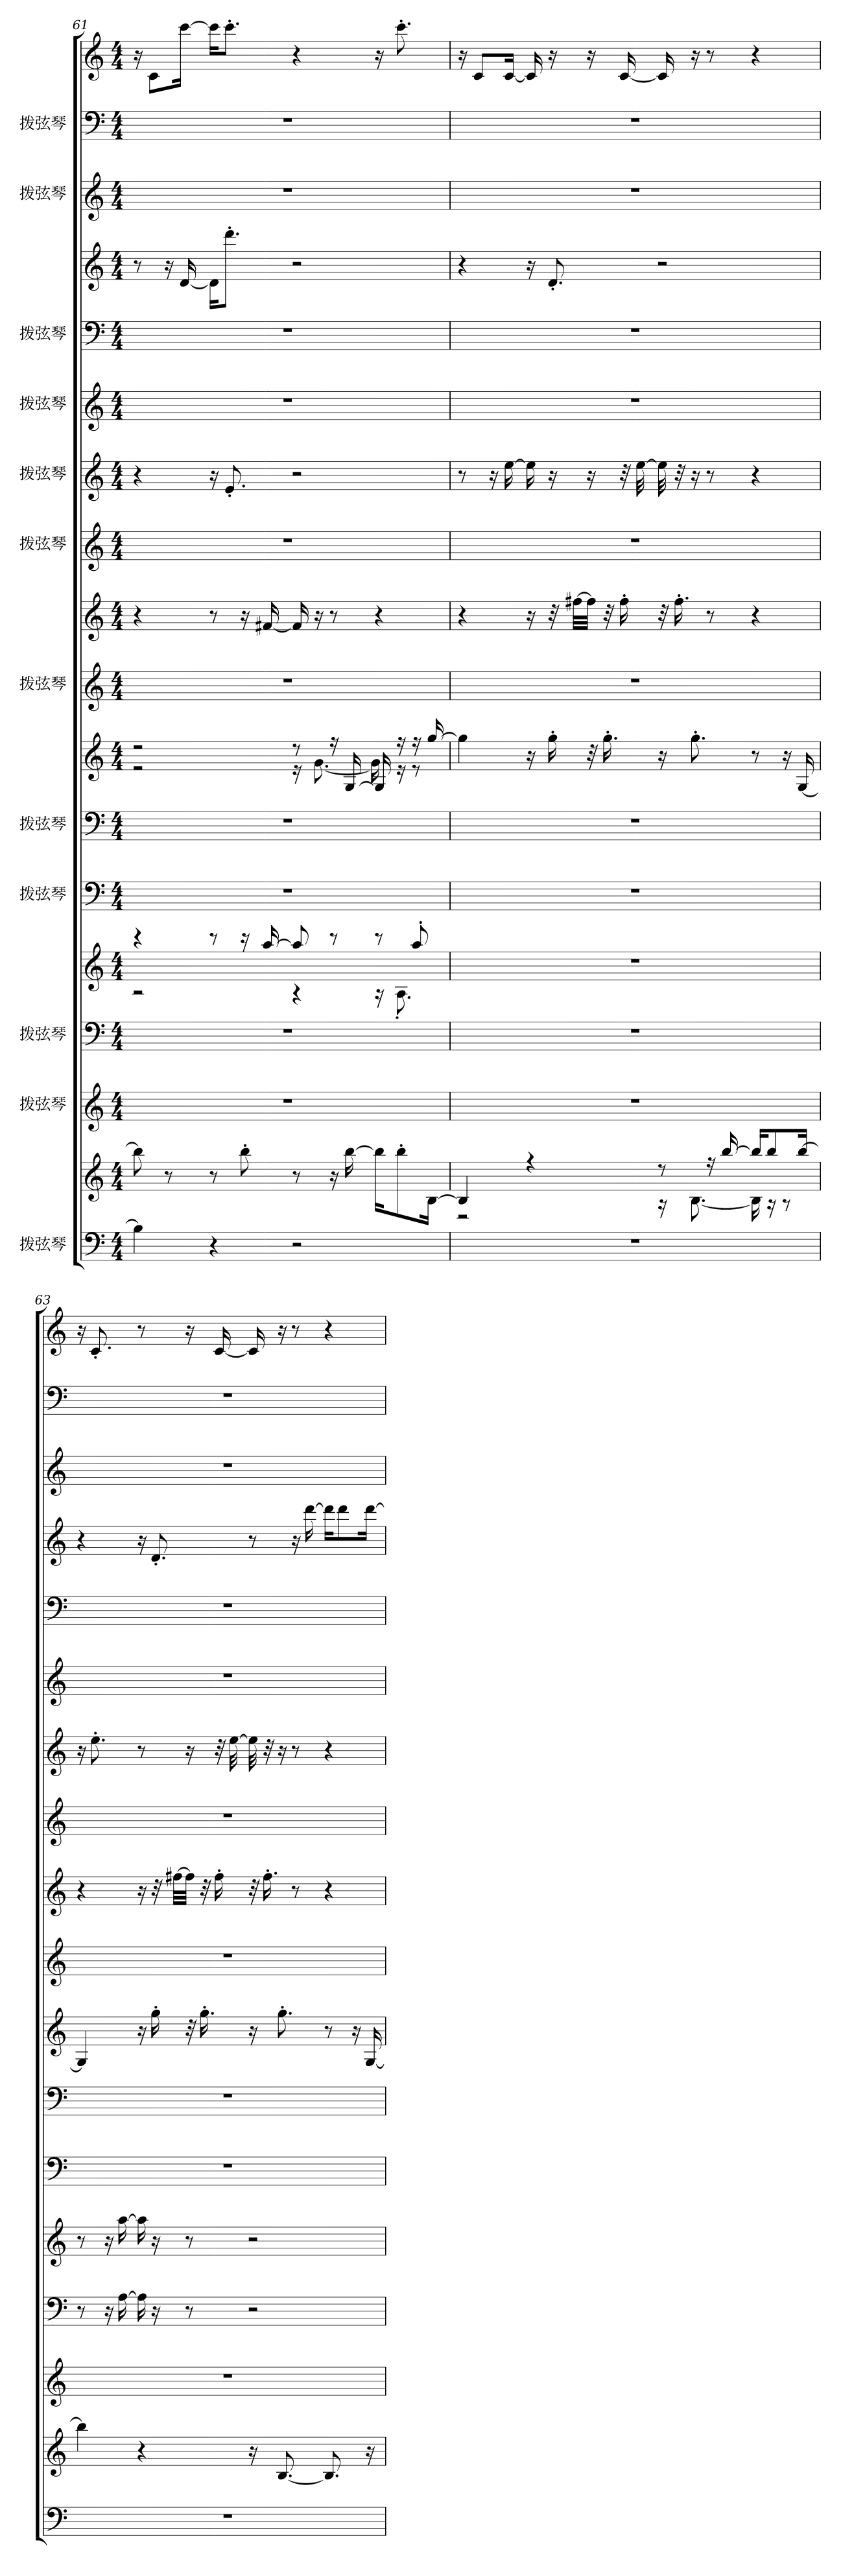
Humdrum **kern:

**kern	**kern	**kern	**kern	**kern	**kern	**kern	**kern	**kern	**kern	**kern	**kern	**kern	**kern	**kern	**kern	**kern	**kern
*part12	*part12	*part11	*part10	*part10	*part9	*part8	*part8	*part7	*part7	*part6	*part5	*part4	*part3	*part3	*part2	*part1	*part1
*staff18	*staff17	*staff16	*staff15	*staff14	*staff13	*staff12	*staff11	*staff10	*staff9	*staff8	*staff7	*staff6	*staff5	*staff4	*staff3	*staff2	*staff1
*I"拨弦琴	*	*I"拨弦琴	*I"拨弦琴	*	*I"拨弦琴	*I"拨弦琴	*	*I"拨弦琴	*	*I"拨弦琴	*I"拨弦琴	*I"拨弦琴	*I"拨弦琴	*	*I"拨弦琴	*I"拨弦琴	*
!!LO:PB:g=z
*clefF4	*clefG2	*clefG2	*clefF4	*clefG2	*clefF4	*clefF4	*clefG2	*clefG2	*clefG2	*clefG2	*clefG2	*clefG2	*clefF4	*clefG2	*clefG2	*clefF4	*clefG2
*k[]	*k[]	*k[]	*k[]	*k[]	*k[]	*k[]	*k[]	*k[]	*k[]	*k[]	*k[]	*k[]	*k[]	*k[]	*k[]	*k[]	*k[]
*M4/4	*M4/4	*M4/4	*M4/4	*M4/4	*M4/4	*M4/4	*M4/4	*M4/4	*M4/4	*M4/4	*M4/4	*M4/4	*M4/4	*M4/4	*M4/4	*M4/4	*M4/4
=61	=61	=61	=61	=61	=61	=61	=61	=61	=61	=61	=61	=61	=61	=61	=61	=61	=61
*	*	*	*	*^	*	*	*^	*	*	*	*	*	*	*	*	*	*
4B\]	8bb\]	1r	1r	4r	2r	1r	1r	2r	2r	1r	4r	1r	4r	1r	1r	8r	1r	1r	16r
.	.	.	.	.	.	.	.	.	.	.	.	.	.	.	.	.	.	.	8c\L
.	8r	.	.	.	.	.	.	.	.	.	.	.	.	.	.	16r	.	.	.
.	.	.	.	.	.	.	.	.	.	.	.	.	.	.	.	[16d/	.	.	[16ccc\Jk
4r	8r	.	.	8r	.	.	.	.	.	.	8r	.	16r	.	.	16d\KL]	.	.	16ccc\KL]
.	.	.	.	.	.	.	.	.	.	.	.	.	8.e'/	.	.	8.ddd'\J	.	.	8.ccc'\J
.	8bb'\	.	.	16r	.	.	.	.	.	.	16r	.	.	.	.	.	.	.	.
.	.	.	.	[16aa/	.	.	.	.	.	.	[16f#X/	.	.	.	.	.	.	.	.
2r	8r	.	.	8aa/]	4r	.	.	8r	16r	.	16f#/]	.	2r	.	.	2r	.	.	4r
.	.	.	.	.	.	.	.	.	[8.g\	.	16r	.	.	.	.	.	.	.	.
.	16r	.	.	8r	.	.	.	16r	.	.	8r	.	.	.	.	.	.	.	.
.	[16bb\	.	.	.	.	.	.	[16G/	.	.	.	.	.	.	.	.	.	.	.
.	16bb\KL]	.	.	8r	16r	.	.	16G/]	16g\]	.	4r	.	.	.	.	.	.	.	16r
.	8bb'\	.	.	.	8.A'\	.	.	16r	16r	.	.	.	.	.	.	.	.	.	8.ccc'\
.	.	.	.	8aa'/	.	.	.	16r	8r	.	.	.	.	.	.	.	.	.	.
.	[16B\Jk	.	.	.	.	.	.	[16gg/	.	.	.	.	.	.	.	.	.	.	.
*	*	*	*	*v	*v	*	*	*v	*v	*	*	*	*	*	*	*	*	*	*
!!LO:PB:g=z
=62	=62	=62	=62	=62	=62	=62	=62	=62	=62	=62	=62	=62	=62	=62	=62	=62	=62
*	*^	*	*	*	*	*	*	*	*	*	*	*	*	*	*	*	*
1r	4B/]	2r	1r	1r	1r	1r	1r	4gg\]	1r	4r	1r	8r	1r	1r	4r	1r	1r	16r
.	.	.	.	.	.	.	.	.	.	.	.	.	.	.	.	.	.	8c/L
.	.	.	.	.	.	.	.	.	.	.	.	16r	.	.	.	.	.	.
.	.	.	.	.	.	.	.	.	.	.	.	[16ee\	.	.	.	.	.	[16c/Jk
.	4r	.	.	.	.	.	.	16r	.	16r	.	16ee\]	.	.	16r	.	.	16c/]
.	.	.	.	.	.	.	.	16gg'\	.	32r	.	16r	.	.	8.d'/	.	.	16r
.	.	.	.	.	.	.	.	.	.	[32ff#X\LLL	.	.	.	.	.	.	.	.
.	.	.	.	.	.	.	.	32r	.	32ff#\JJJ]	.	16r	.	.	.	.	.	16r
.	.	.	.	.	.	.	.	16.gg'\	.	32r	.	.	.	.	.	.	.	.
.	.	.	.	.	.	.	.	.	.	16ff#'\	.	32r	.	.	.	.	.	[16c/
.	.	.	.	.	.	.	.	.	.	.	.	[32ee\	.	.	.	.	.	.
.	8r	16r	.	.	.	.	.	16r	.	32r	.	32ee\]	.	.	2r	.	.	16c/]
.	.	.	.	.	.	.	.	.	.	16.ff#'\	.	32r	.	.	.	.	.	.
.	.	[8.B\	.	.	.	.	.	8.gg'\	.	.	.	16r	.	.	.	.	.	16r
.	16r	.	.	.	.	.	.	.	.	8r	.	8r	.	.	.	.	.	8r
.	[16bb/	.	.	.	.	.	.	.	.	.	.	.	.	.	.	.	.	.
.	16bb/KL]	16B\]	.	.	.	.	.	8r	.	4r	.	4r	.	.	.	.	.	4r
.	8bb/	16r	.	.	.	.	.	.	.	.	.	.	.	.	.	.	.	.
.	.	8r	.	.	.	.	.	16r	.	.	.	.	.	.	.	.	.	.
.	[16bb/Jk	.	.	.	.	.	.	[16G/	.	.	.	.	.	.	.	.	.	.
*	*v	*v	*	*	*	*	*	*	*	*	*	*	*	*	*	*	*	*
=63	=63	=63	=63	=63	=63	=63	=63	=63	=63	=63	=63	=63	=63	=63	=63	=63	=63
1r	4bb\]	1r	8r	8r	1r	1r	4G/]	1r	4r	1r	16r	1r	1r	4r	1r	1r	16r
.	.	.	.	.	.	.	.	.	.	.	8.ee'\	.	.	.	.	.	8.c'/
.	.	.	16r	16r	.	.	.	.	.	.	.	.	.	.	.	.	.
.	.	.	[16A\	[16aa\	.	.	.	.	.	.	.	.	.	.	.	.	.
.	4r	.	16A\]	16aa\]	.	.	16r	.	16r	.	8r	.	.	16r	.	.	8r
.	.	.	16r	16r	.	.	16gg'\	.	32r	.	.	.	.	8.d'/	.	.	.
.	.	.	.	.	.	.	.	.	[32ff#X\LLL	.	.	.	.	.	.	.	.
.	.	.	8r	8r	.	.	32r	.	32ff#\JJJ]	.	16r	.	.	.	.	.	16r
.	.	.	.	.	.	.	16.gg'\	.	32r	.	.	.	.	.	.	.	.
.	.	.	.	.	.	.	.	.	16ff#'\	.	32r	.	.	.	.	.	[16c/
.	.	.	.	.	.	.	.	.	.	.	[32ee\	.	.	.	.	.	.
.	16r	.	2r	2r	.	.	16r	.	32r	.	32ee\]	.	.	8r	.	.	16c/]
.	.	.	.	.	.	.	.	.	16.ff#'\	.	32r	.	.	.	.	.	.
.	[8.B/	.	.	.	.	.	8.gg'\	.	.	.	16r	.	.	.	.	.	16r
.	.	.	.	.	.	.	.	.	8r	.	8r	.	.	16r	.	.	8r
.	.	.	.	.	.	.	.	.	.	.	.	.	.	[16ddd\	.	.	.
.	8.B/]	.	.	.	.	.	8r	.	4r	.	4r	.	.	16ddd\KL]	.	.	4r
.	.	.	.	.	.	.	.	.	.	.	.	.	.	8ddd\	.	.	.
.	.	.	.	.	.	.	16r	.	.	.	.	.	.	.	.	.	.
.	16r	.	.	.	.	.	[16G/	.	.	.	.	.	.	[16ddd\Jk	.	.	.
=	=	=	=	=	=	=	=	=	=	=	=	=	=	=	=	=	=
*-	*-	*-	*-	*-	*-	*-	*-	*-	*-	*-	*-	*-	*-	*-	*-	*-	*-
